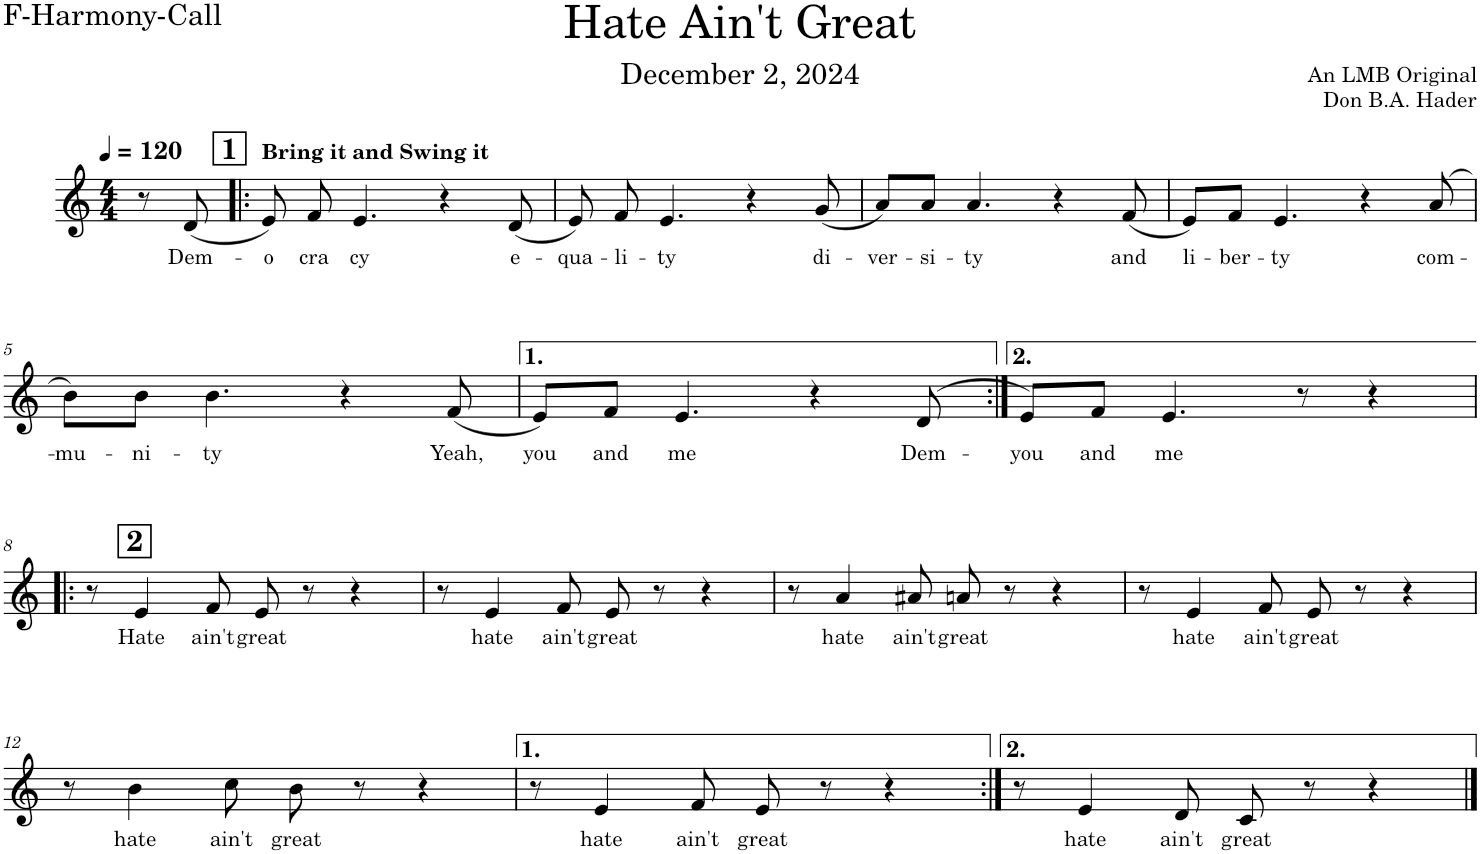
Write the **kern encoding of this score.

**kern	**text
*part1	*part1
*staff1	*staff1
*I"F-2 - Call	*
*I'F2 (C)	*
*clefG2	*
*Trd4c7	*
*k[]	*
*M4/4	*
=	=
8r	.
!	!LO:LY:b
(8d/	Dem-
=1!|:	=1!|:
!	!LO:LY:b
8e/)	-o
!	!LO:LY:b
8f/	-cra
!	!LO:LY:b
4.e/	-cy
4r	.
!	!LO:LY:b
(8d/	e-
=2	=2
!	!LO:LY:b
8e/)	-qua-
!	!LO:LY:b
8f/	-li-
!	!LO:LY:b
4.e/	-ty
4r	.
!	!LO:LY:b
(8g/	di-
=3	=3
!	!LO:LY:b
8a/L)	-ver-
!	!LO:LY:b
8a/J	-si-
!	!LO:LY:b
4.a/	-ty
4r	.
!	!LO:LY:b
(8f/	and
=4	=4
!	!LO:LY:b
8e/L)	li-
!	!LO:LY:b
8f/J	-ber-
!	!LO:LY:b
4.e/	-ty
4r	.
!	!LO:LY:b
(8a/	com-
!!LO:LB:g=z
=5	=5
!	!LO:LY:b
8b\L)	-mu-
!	!LO:LY:b
8b\J	-ni-
!	!LO:LY:b
4.b\	-ty
4r	.
!	!LO:LY:b
(8f/	Yeah,
=6	=6
!	!LO:LY:b
8e/L)	you
!	!LO:LY:b
8f/J	and
!	!LO:LY:b
4.e/	me
4r	.
!	!LO:LY:b
(>8d/	Dem-
=7:|!	=7:|!
!	!LO:LY:b
8e/L)	-you
!	!LO:LY:b
8f/J	and
!	!LO:LY:b
4.e/	me
8r	.
4r	.
!!LO:LB:g=z
=8!|:	=8!|:
8r	.
!	!LO:LY:b
4e/	Hate
!	!LO:LY:b
8f/	ain't
!	!LO:LY:b
8e/	great
8r	.
4r	.
=9	=9
8r	.
!	!LO:LY:b
4e/	hate
!	!LO:LY:b
8f/	ain't
!	!LO:LY:b
8e/	great
8r	.
4r	.
=10	=10
8r	.
!	!LO:LY:b
4a/	hate
!	!LO:LY:b
8a#X/	ain't
!	!LO:LY:b
8an/	great
8r	.
4r	.
=11	=11
8r	.
!	!LO:LY:b
4e/	hate
!	!LO:LY:b
8f/	ain't
!	!LO:LY:b
8e/	great
8r	.
4r	.
!!LO:LB:g=z
=12	=12
8r	.
!	!LO:LY:b
4b\	hate
!	!LO:LY:b
8cc\	ain't
!	!LO:LY:b
8b\	great
8r	.
4r	.
=13	=13
8r	.
!	!LO:LY:b
4e/	hate
!	!LO:LY:b
8f/	ain't
!	!LO:LY:b
8e/	great
8r	.
4r	.
=14:|!	=14:|!
8r	.
!	!LO:LY:b
4e/	hate
!	!LO:LY:b
8d/	ain't
!	!LO:LY:b
8c/	great
8r	.
4r	.
==	==
*-	*-
